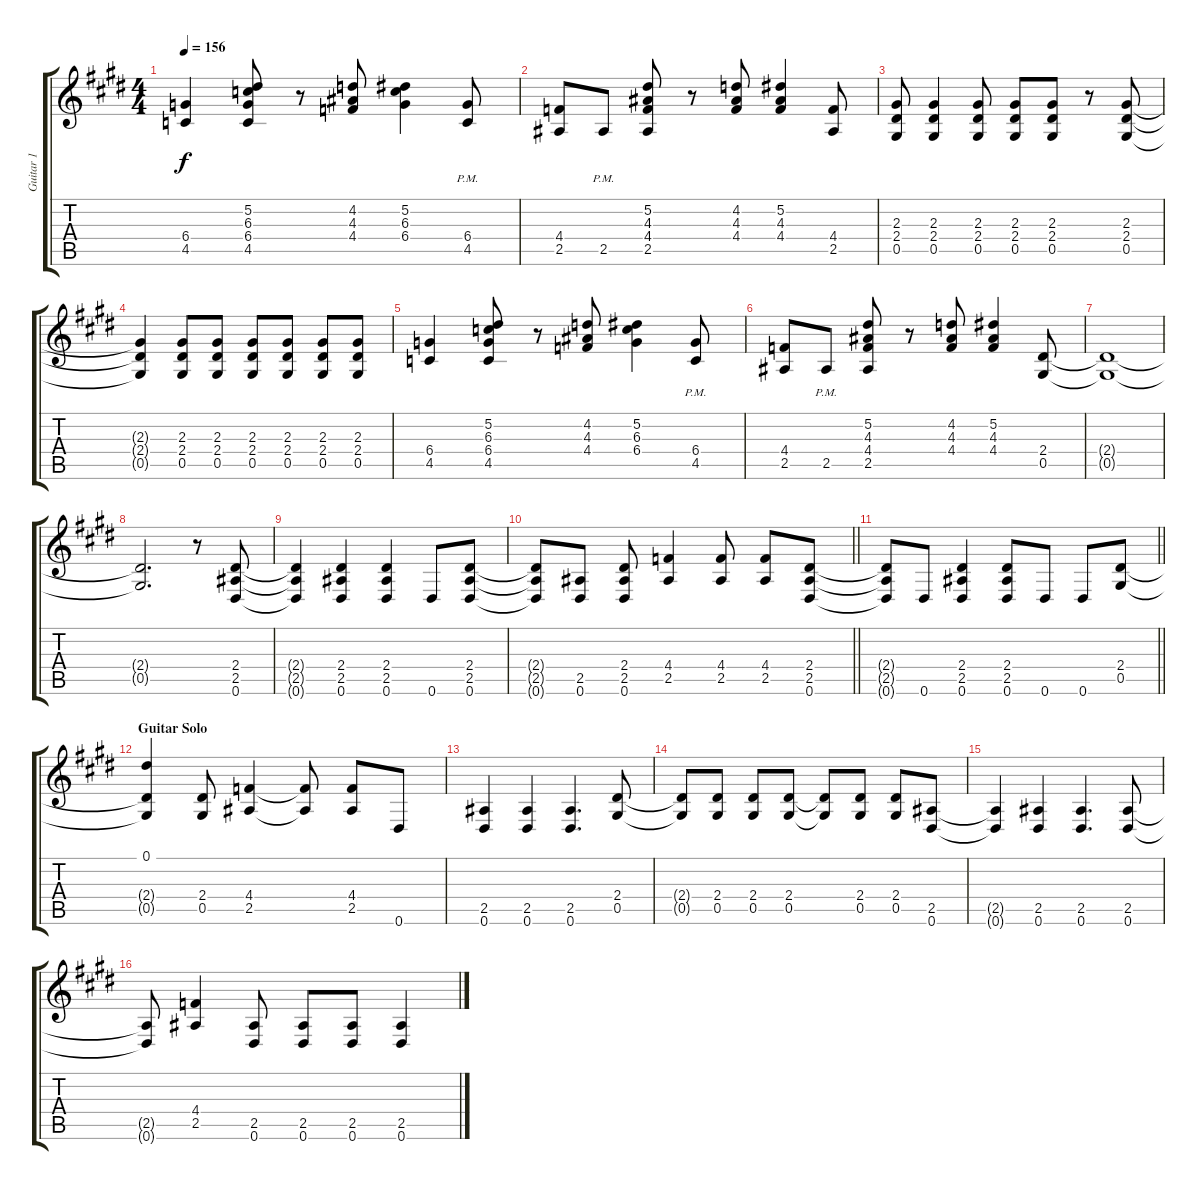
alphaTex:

\track ("Guitar 1" "Guitar 1") {instrument overdrivenguitar}
\staff {score tabs}
\tuning (Eb4 Bb3 Gb3 Db3 Ab2 Eb2) {hide}
\ts (4 4)
\tempo 156
\clef g2
\ks c#minor
(6.4 4.5).4{dy f} (5.2 6.3 6.4 4.5).8 r.8 (4.2 4.3 4.4).8 (5.2 6.3 6.4).4 (6.4{pm} 4.5{pm}).8 |
\ks e
(4.4 2.5).8 2.5{pm}.8 (5.2 4.3 4.4 2.5).8 r.8 (4.2 4.3 4.4).8 (5.2 4.3 4.4).4 (4.4 2.5).8 |
\ks c#minor
(2.3 2.4 0.5).8 (2.3 2.4 0.5).4 (2.3 2.4 0.5).8 (2.3 2.4 0.5).8 (2.3 2.4 0.5).8 r.8 (2.3 2.4 0.5).8 |
(2.3{t} 2.4{t} 0.5{t}).4 (2.3 2.4 0.5).8 (2.3 2.4 0.5).8 (2.3 2.4 0.5).8 (2.3 2.4 0.5).8 (2.3 2.4 0.5).8 (2.3 2.4 0.5).8 |
(6.4 4.5).4 (5.2 6.3 6.4 4.5).8 r.8 (4.2 4.3 4.4).8 (5.2 6.3 6.4).4 (6.4{pm} 4.5{pm}).8 |
\ks e
(4.4 2.5).8 2.5{pm}.8 (5.2 4.3 4.4 2.5).8 r.8 (4.2 4.3 4.4).8 (5.2 4.3 4.4).4 (2.4 0.5).8 |
\ks c#minor
(2.4{t} 0.5{t}).1 |
\ks e
(2.4{t} 0.5{t}).2{d} r.8 (2.4 2.5 0.6).8 |
\ks c#minor
(2.4{t} 2.5{t} 0.6{t}).4 (2.4 2.5 0.6).4 (2.4 2.5 0.6).4 0.6.8 (2.4 2.5 0.6).8 |
\barLineRight lightlight
(2.4{t} 2.5{t} 0.6{t}).8 (2.5 0.6).8 (2.4 2.5 0.6).8 (4.4 2.5).4 (4.4 2.5).8 (4.4 2.5).8 (2.4 2.5 0.6).8 |
\barLineRight lightlight
\ks e
(2.4{t} 2.5{t} 0.6{t}).8 0.6.8 (2.4 2.5 0.6).4 (2.4 2.5 0.6).8 0.6.8 0.6.8 (2.4 0.5).8 |
\section ("" "Guitar Solo")
\ks c#minor
(0.1 2.4{t} 0.5{t}).4 (2.4 0.5).8 (4.4 2.5).4 (4.4{t} 2.5{t}).8 (4.4 2.5).8 0.6.8 |
\ks e
(2.5 0.6).4 (2.5 0.6).4 (2.5 0.6).4{d} (2.4 0.5).8 |
\ks c#minor
(2.4{t} 0.5{t}).8 (2.4 0.5).8 (2.4 0.5).8 (2.4 0.5).8 (2.4{t} 0.5{t}).8 (2.4 0.5).8 (2.4 0.5).8 (2.5 0.6).8 |
(2.5{t} 0.6{t}).4 (2.5 0.6).4 (2.5 0.6).4{d} (2.5 0.6).8 |
(2.5{t} 0.6{t}).8 (4.4 2.5).4 (2.5 0.6).8 (2.5 0.6).8 (2.5 0.6).8 (2.5 0.6).4
